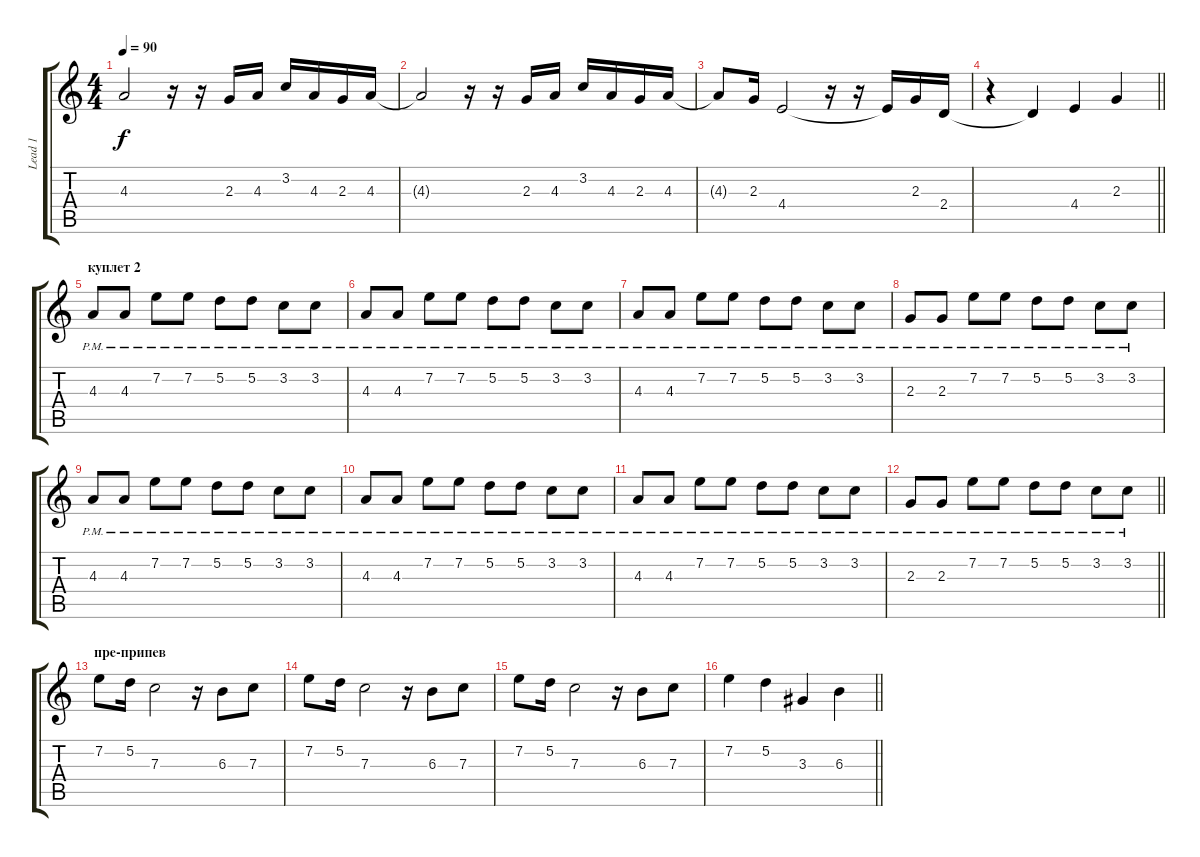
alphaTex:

\track ("Lead 1" "Lead 1") {instrument distortionguitar}
\staff {score tabs}
\tuning (D4 A3 F3 C3 G2 D2) {hide}
\ts (4 4)
\tempo 90
\clef g2
\ks c
4.3.2{dy f} r.16 r.16 2.3.16 4.3.16 3.2.16 4.3.16 2.3.16 4.3.16 |
4.3{t}.2 r.16 r.16 2.3.16 4.3.16 3.2.16 4.3.16 2.3.16 4.3.16 |
4.3{t}.8 2.3.16 4.4.2 r.16 r.16 4.4{t}.16 2.3.16 2.4.16 |
\barLineRight lightlight
r.4 2.4{t}.4 4.4.4 2.3.4 |
\section ("" "куплет 2")
4.3{pm}.8 4.3{pm}.8 7.2{pm}.8 7.2{pm}.8 5.2{pm}.8 5.2{pm}.8 3.2{pm}.8 3.2{pm}.8 |
4.3{pm}.8 4.3{pm}.8 7.2{pm}.8 7.2{pm}.8 5.2{pm}.8 5.2{pm}.8 3.2{pm}.8 3.2{pm}.8 |
4.3{pm}.8 4.3{pm}.8 7.2{pm}.8 7.2{pm}.8 5.2{pm}.8 5.2{pm}.8 3.2{pm}.8 3.2{pm}.8 |
2.3{pm}.8 2.3{pm}.8 7.2{pm}.8 7.2{pm}.8 5.2{pm}.8 5.2{pm}.8 3.2{pm}.8 3.2{pm}.8 |
4.3{pm}.8 4.3{pm}.8 7.2{pm}.8 7.2{pm}.8 5.2{pm}.8 5.2{pm}.8 3.2{pm}.8 3.2{pm}.8 |
4.3{pm}.8 4.3{pm}.8 7.2{pm}.8 7.2{pm}.8 5.2{pm}.8 5.2{pm}.8 3.2{pm}.8 3.2{pm}.8 |
4.3{pm}.8 4.3{pm}.8 7.2{pm}.8 7.2{pm}.8 5.2{pm}.8 5.2{pm}.8 3.2{pm}.8 3.2{pm}.8 |
\barLineRight lightlight
2.3{pm}.8 2.3{pm}.8 7.2{pm}.8 7.2{pm}.8 5.2{pm}.8 5.2{pm}.8 3.2{pm}.8 3.2{pm}.8 |
\section ("" "пре-припев")
7.2.8 5.2.16 7.3.2 r.16 6.3.8 7.3.8 |
7.2.8 5.2.16 7.3.2 r.16 6.3.8 7.3.8 |
7.2.8 5.2.16 7.3.2 r.16 6.3.8 7.3.8 |
\barLineRight lightlight
7.2.4 5.2.4 3.3.4 6.3.4
